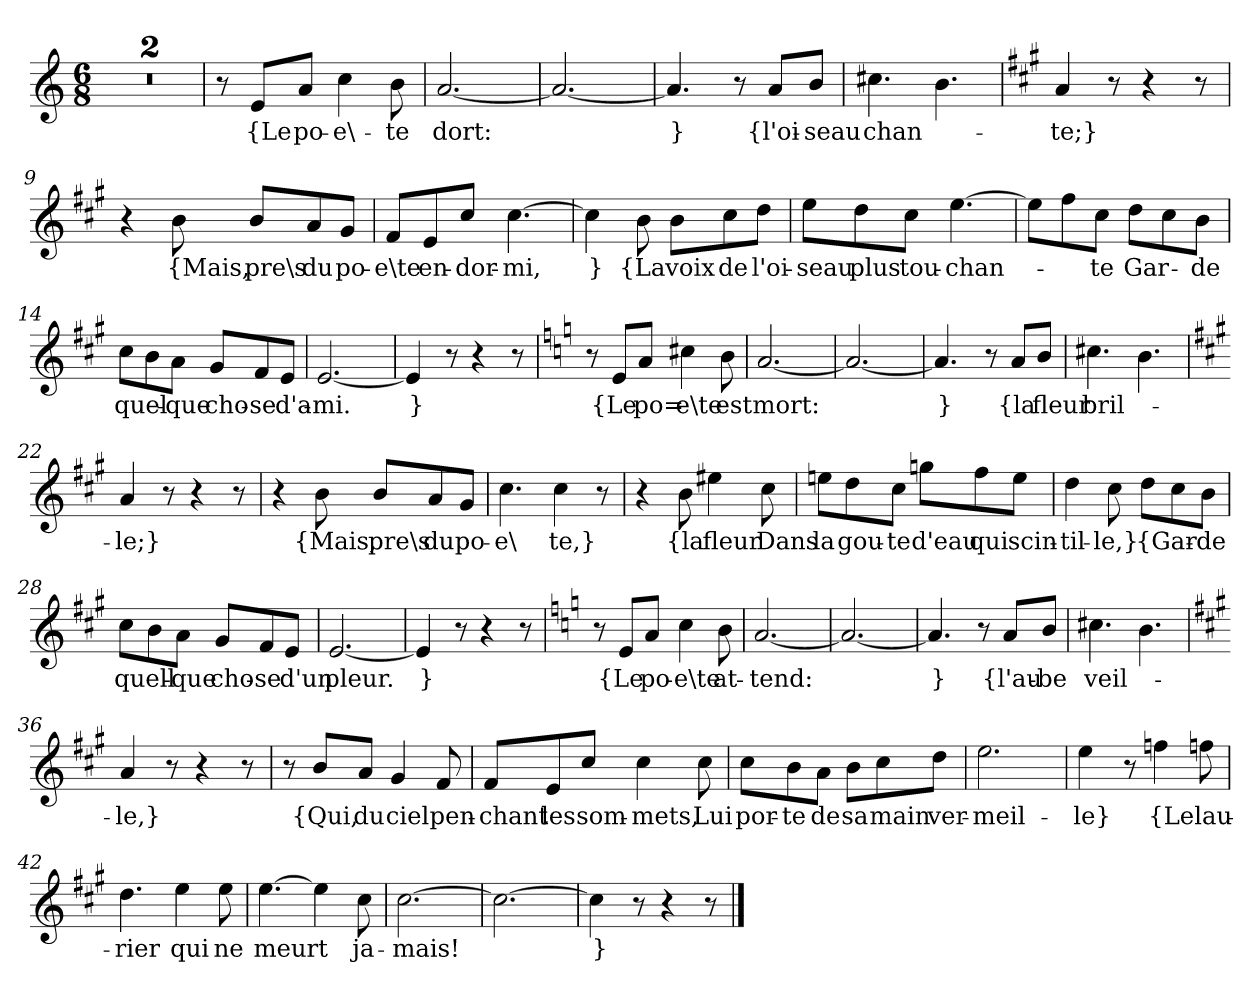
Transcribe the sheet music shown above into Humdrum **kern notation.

**kern	**text
*part1	*part1
*staff1	*staff1
*clefG2	*
*k[]	*
*M6/8	*
=1	=1
2.r	.
=2	=2
2.r	.
=3	=3
8r	.
8e/L	{Le
8a/J	po-
4cc	-e\-
8b	-te
=4	=4
[2.a	dort:
=5	=5
2.a_	.
=6	=6
4.a]	}
8r	.
8a/L	{l'oi-
8b/J	-seau
=7	=7
4.cc#X	chan-
4.b	.
=8	=8
*k[f#c#g#]	*
4a	-te;}
8r	.
4r	.
8r	.
=9	=9
4r	.
8b	{Mais,
8b/L	pre\s
8a/	du
8g#/J	po-
=10	=10
8f#/L	-e\te
8e/	en-
8cc#/J	-dor-
[4.cc#	-mi,
=11	=11
4cc#]	}
8b	{La
8b\L	voix
8cc#\	de
8dd\J	l'oi-
=12	=12
8ee\L	-seau
8dd\	plus
8cc#\J	tou-
[4.ee	-chan-
=13	=13
8ee\L]	.
8ff#\	.
8cc#\J	-te
8dd\L	Gar-
8cc#\	.
8b\J	-de
=14	=14
8cc#\L	quel-
8b\	.
8a\J	-que
8g#/L	cho-
8f#/	-se
8e/J	d'a-
=15	=15
[2.e	-mi.
=16	=16
4e]	}
8r	.
4r	.
8r	.
=17	=17
*k[]	*
8r	.
8e/L	{Le
8a/J	po=
4cc#X	-e\te
8b	est
=18	=18
[2.a	mort:
=19	=19
2.a_	.
=20	=20
4.a]	}
8r	.
8a/L	{la
8b/J	fleur
=21	=21
4.cc#X	bril-
4.b	.
=22	=22
*k[f#c#g#]	*
4a	-le;}
8r	.
4r	.
8r	.
=23	=23
4r	.
8b	{Mais,
8b/L	pre\s
8a/	du
8g#/J	po-
=24	=24
4.cc#	-e\
4cc#	-te,}
8r	.
=25	=25
4r	.
8b	{la
4ee#X	fleur
8cc#	Dans
=26	=26
8een\L	la
8dd\	gou-
8cc#\J	-te
8ggn\L	d'eau
8ff#\	qui
8ee\J	scin-
=27	=27
4dd	-til-
8cc#	-le,}
8dd\L	{Gar-
8cc#\	.
8b\J	-de
=28	=28
8cc#\L	quell-
8b\	.
8a\J	-que
8g#/L	cho-
8f#/	-se
8e/J	d'un
=29	=29
[2.e	pleur.
=30	=30
4e]	}
8r	.
4r	.
8r	.
=31	=31
*k[]	*
8r	.
8e/L	{Le
8a/J	po-
4cc	-e\te
8b	at-
=32	=32
[2.a	-tend:
=33	=33
2.a_	.
=34	=34
4.a]	}
8r	.
8a/L	{l'au-
8b/J	-be
=35	=35
4.cc#X	veil-
4.b	.
=36	=36
*k[f#c#g#]	*
4a	-le,}
8r	.
4r	.
8r	.
=37	=37
8r	.
8b/L	{Qui,
8a/J	du
4g#	ciel
8f#	pen-
=38	=38
8f#/L	-chant
8e/	les
8cc#/J	som-
4cc#	-mets,
8cc#	Lui
=39	=39
8cc#\L	por-
8b\	-te
8a\J	de
8b\L	sa
8cc#\	main
8dd\J	ver-
=40	=40
2.ee	-meil-
=41	=41
4ee	-le}
8r	.
4ffn	{Le
8ffn	lau-
=42	=42
4.dd	-rier
4ee	qui
8ee	ne
=43	=43
[4.ee	meurt
4ee]	.
8cc#	ja-
=44	=44
[2.cc#	-mais!
=45	=45
2.cc#_	.
=46	=46
4cc#]	}
8r	.
4r	.
8r	.
==	==
*-	*-
